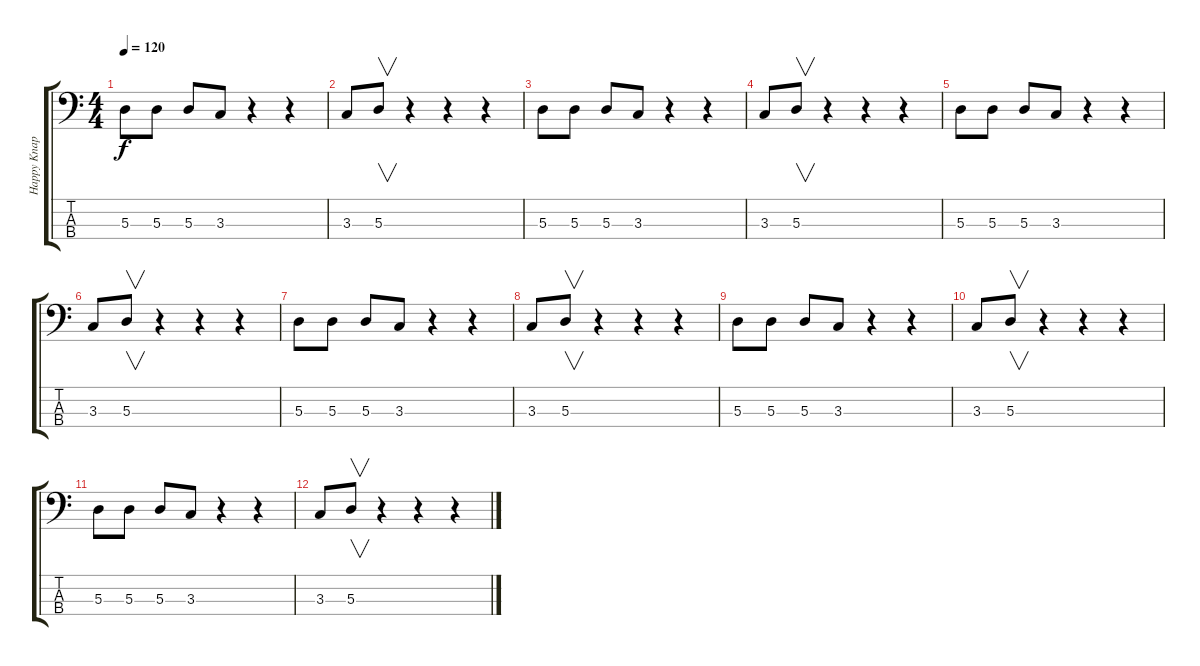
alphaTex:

\track ("Happy Knappy (bass)" "Happy Knap") {instrument electricbasspick}
\staff {score tabs}
\tuning (G2 D2 A1 E1) {hide}
\ts (4 4)
\tempo 120
\clef f4
\ks c
5.3.8{dy f} 5.3.8 5.3.8 3.3.8 r.4 r.4 |
3.3.8 5.3.8{v} r.4 r.4 r.4 |
5.3.8 5.3.8 5.3.8 3.3.8 r.4 r.4 |
3.3.8 5.3.8{v} r.4 r.4 r.4 |
5.3.8 5.3.8 5.3.8 3.3.8 r.4 r.4 |
3.3.8 5.3.8{v} r.4 r.4 r.4 |
5.3.8 5.3.8 5.3.8 3.3.8 r.4 r.4 |
3.3.8 5.3.8{v} r.4 r.4 r.4 |
5.3.8 5.3.8 5.3.8 3.3.8 r.4 r.4 |
3.3.8 5.3.8{v} r.4 r.4 r.4 |
5.3.8 5.3.8 5.3.8 3.3.8 r.4 r.4 |
3.3.8 5.3.8{v} r.4 r.4 r.4
